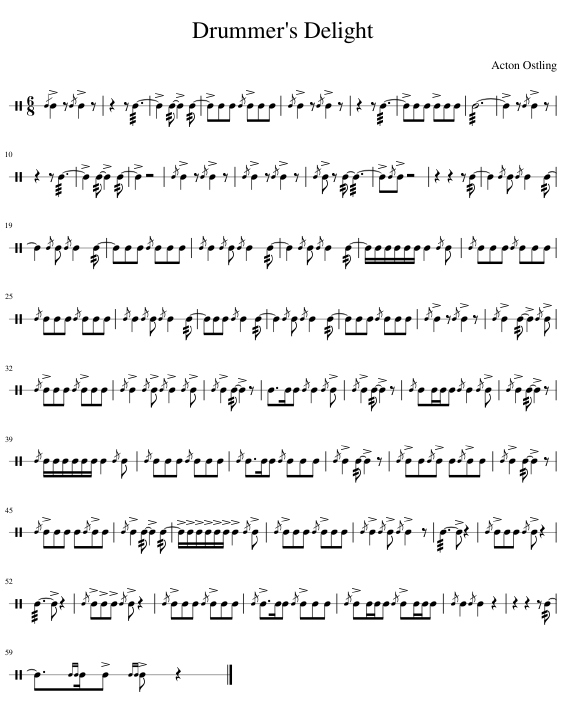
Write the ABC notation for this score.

X:1
L:1/8
M:6/8
I:linebreak $
K:C
V:1 perc stafflines=1
K:none
V:1
{/E} !>!E2 z{/E} !>!E2 z | z2 z !///!E3- | !>!E2 !//!E- !>!E2 !//!E- | !>!EEE{/E} !>!EEE |{/E} !>!E2 z{/E} !>!E2 z | %5
 z2 z !///!E3- | !>!EEE !>!EEE | !///!E6- | !>!E2 z{/E} !>!E2 z |$ z2 z !///!E3- | %10
 !>!E2 !//!E- !>!E2 !//!E- | !>!E2 z4 |{/E} !>!E2 z{/E} !>!E2 z |{/E} !>!E2 z{/E} !>!E2 z |{/E} !>!E z !//!E- !///!E3- | %15
 !>!E{/E}!>!E z4 | z2 z2 z !//!E- | E2{/E} E{/E} E2 !//!E- |$ E2{/E} E{/E} E2 !//!E- | EEE{/E} EEE | %20
{/E} E2{/E} E{/E} E2 !//!E- | E2{/E} E{/E} E2 !//!E- | E/E/E/E/E/E/ E2{/E} E |{/E} EEE{/E} EEE |${/E} EEE{/E} EEE | %25
{/E} E2{/E} E{/E} E2 !//!E- | EEE{/E} E2 !//!E- | E2{/E} E{/E} E2 !//!E- | EEE{/E} EEE |{/E} !>!E2 z{/E} !>!E2 z | %30
{/E} !>!E2 !//!E- !>!E2{/E} !>!E |${/E} !>!EEE{/E} !>!EEE |{/E} !>!E2{/E} !>!E{/E} !>!E2{/E} !>!E |{/E} !>!E2 !//!E- !>!E2 z | E>EE{/E} E2{/E} !>!E | %35
{/E} !>!E2 !//!E- !>!E2 z |{/E} EE/E/E{/E} E2{/E} !>!E |{/E} !>!E2 !//!E- !>!E2 z |${/E} E/E/E/E/E/E/ E2{/E} E |{/E} EEE{/E} EEE | %40
{/E} E>EE{/E} EEE |{/E} !>!E2 !//!E- !>!E2 z |{/E} !>!EE{/E}!>!E E{/E}!>!EE |{/E} !>!E2 !//!E- !>!E2 z |${/E} !>!EEE E{/E}!>!EE | %45
{/E} !>!E2 !//!E- !>!E2 !//!E- | !>!E/!>!E/!>!E/!>!E/!>!E/!>!E/ !>!E2{/E} !>!E |{/E} !>!EEE{/E} !>!EEE |{/E} !>!E2{/E} !>!E{/E} !>!E2 z | !///!E3- !>!E z2 | %50
{/E} !>!EEE{/E} !>!E z2 |$ !///!E3- !>!E z2 |{/E} !>!E!>!E!>!E{/E} !>!E z2 |{/E} !>!EEE{/E} !>!EEE |{/E} !>!E>EE{/E} !>!EEE | %55
{/E} !>!EE/E/E{/E} !>!EE/E/E |{/E} E2{/E} E2 z2 | z2 z2 z !//!E- |$ E3/2{EE}E/!>!E{EE} !>!E z2 |] %59
